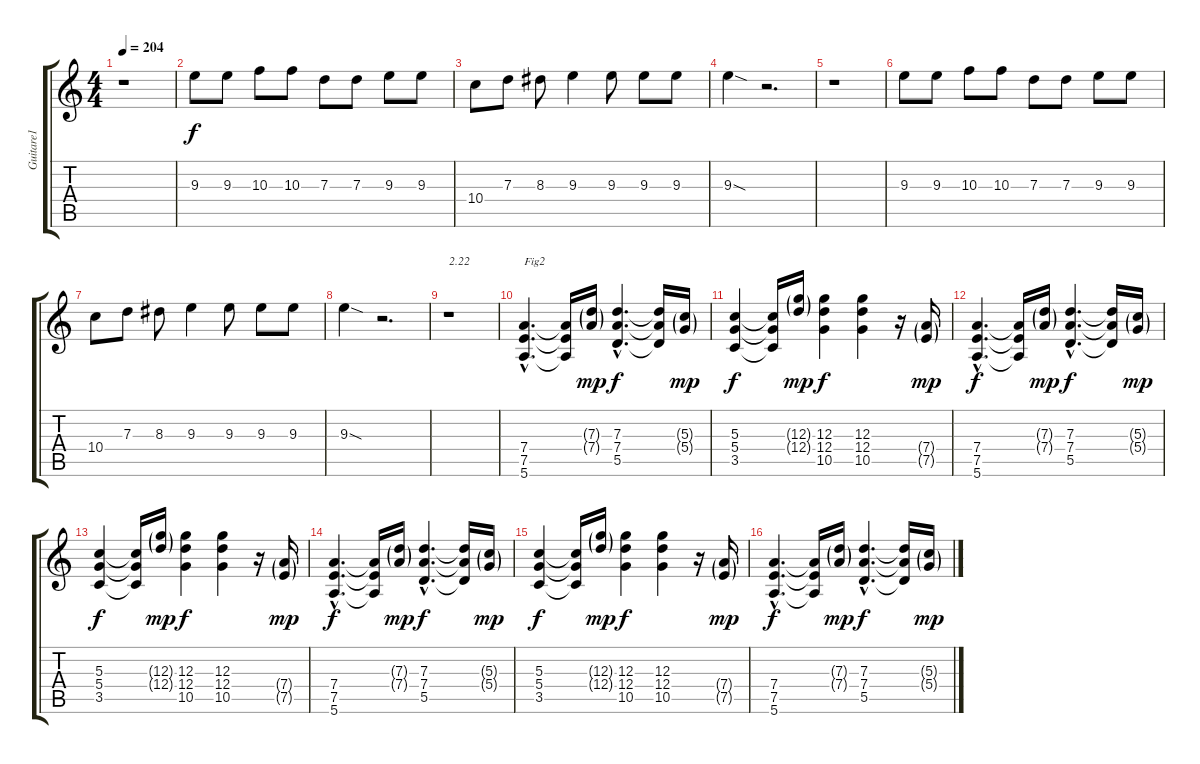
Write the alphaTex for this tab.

\track ("Guitare1" "Guitare1") {instrument overdrivenguitar}
\staff {score tabs}
\tuning (E4 B3 G3 D3 A2 E2) {hide}
\ts (4 4)
\tempo 204
\clef g2
\ks c
r.1{dy f} |
9.3.8 9.3.8 10.3.8 10.3.8 7.3.8 7.3.8 9.3.8 9.3.8 |
10.4.8 7.3.8 8.3.8 9.3.4 9.3.8 9.3.8 9.3.8 |
9.3{sod}.4 r.2{d} |
r.1 |
9.3.8 9.3.8 10.3.8 10.3.8 7.3.8 7.3.8 9.3.8 9.3.8 |
10.4.8 7.3.8 8.3.8 9.3.4 9.3.8 9.3.8 9.3.8 |
9.3{sod}.4 r.2{d} |
r.1{txt "2.22"} |
(7.4{hac} 7.5{hac} 5.6{hac}).4{d txt "Fig2"} (7.4{t} 7.5{t} 5.6{t}).16 (7.3{g} 7.4{g}).16{dy mp} (7.3{hac} 7.4{hac} 5.5{hac}).4{d dy f} (7.3{t} 7.4{t} 5.5{t}).16 (5.3{g} 5.4{g}).16{dy mp} |
(5.3 5.4 3.5).4{dy f} (5.3{t} 5.4{t} 3.5{t}).16 (12.3{g} 12.4{g}).16{dy mp} (12.3 12.4 10.5).4{dy f} (12.3 12.4 10.5).4 r.16 (7.4{g} 7.5{g}).16{dy mp} |
(7.4{hac} 7.5{hac} 5.6{hac}).4{d dy f} (7.4{t} 7.5{t} 5.6{t}).16 (7.3{g} 7.4{g}).16{dy mp} (7.3{hac} 7.4{hac} 5.5{hac}).4{d dy f} (7.3{t} 7.4{t} 5.5{t}).16 (5.3{g} 5.4{g}).16{dy mp} |
(5.3 5.4 3.5).4{dy f} (5.3{t} 5.4{t} 3.5{t}).16 (12.3{g} 12.4{g}).16{dy mp} (12.3 12.4 10.5).4{dy f} (12.3 12.4 10.5).4 r.16 (7.4{g} 7.5{g}).16{dy mp} |
(7.4{hac} 7.5{hac} 5.6{hac}).4{d dy f} (7.4{t} 7.5{t} 5.6{t}).16 (7.3{g} 7.4{g}).16{dy mp} (7.3{hac} 7.4{hac} 5.5{hac}).4{d dy f} (7.3{t} 7.4{t} 5.5{t}).16 (5.3{g} 5.4{g}).16{dy mp} |
(5.3 5.4 3.5).4{dy f} (5.3{t} 5.4{t} 3.5{t}).16 (12.3{g} 12.4{g}).16{dy mp} (12.3 12.4 10.5).4{dy f} (12.3 12.4 10.5).4 r.16 (7.4{g} 7.5{g}).16{dy mp} |
(7.4{hac} 7.5{hac} 5.6{hac}).4{d dy f} (7.4{t} 7.5{t} 5.6{t}).16 (7.3{g} 7.4{g}).16{dy mp} (7.3{hac} 7.4{hac} 5.5{hac}).4{d dy f} (7.3{t} 7.4{t} 5.5{t}).16 (5.3{g} 5.4{g}).16{dy mp}
